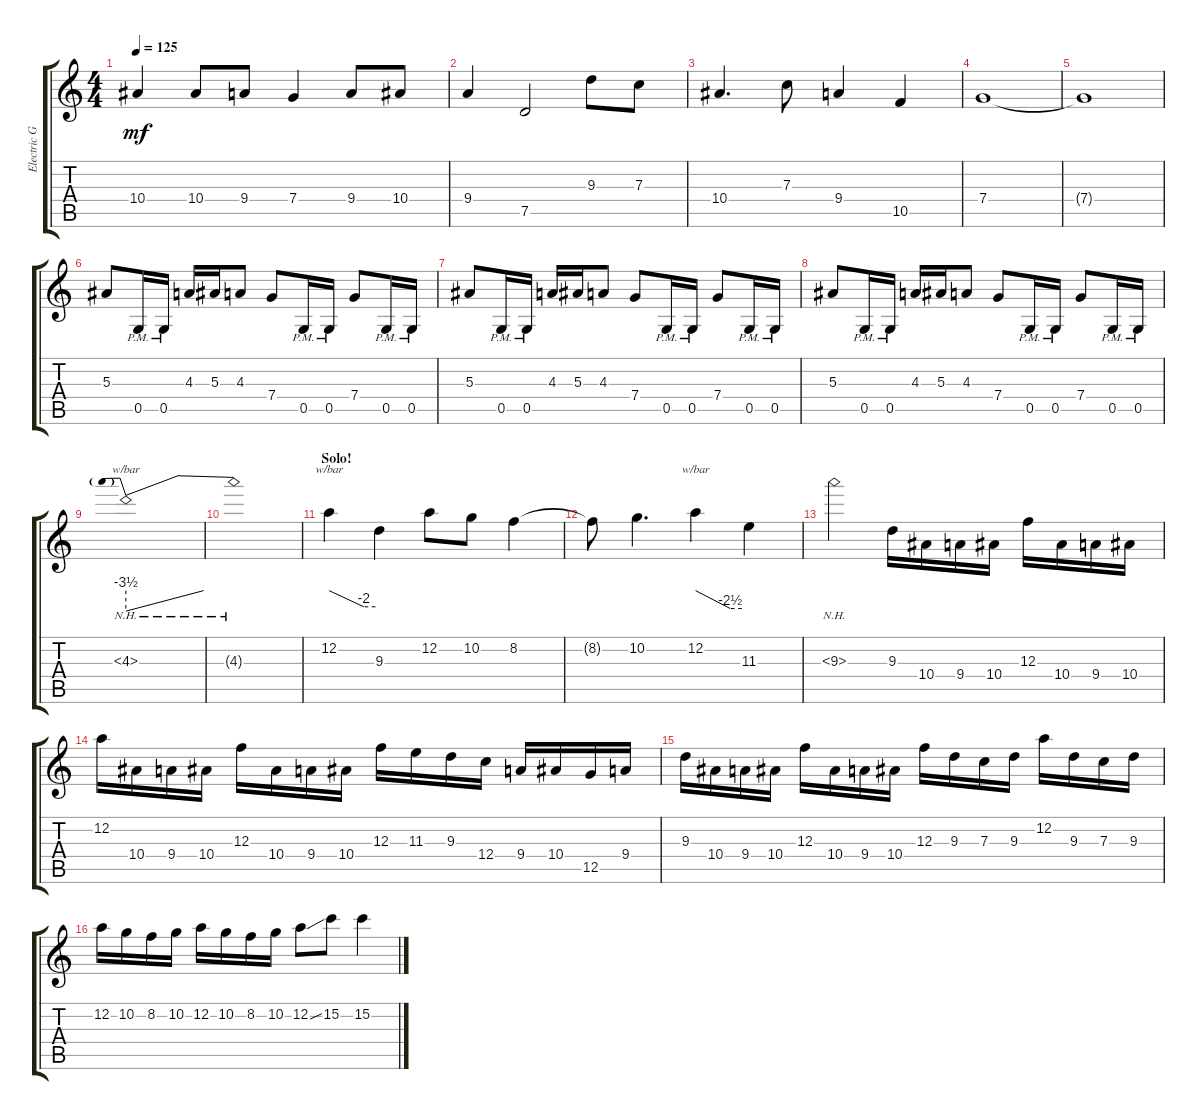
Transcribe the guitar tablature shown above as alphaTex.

\track ("Electric Guitar" "Electric G") {instrument distortionguitar}
\staff {score tabs}
\tuning (D4 A3 F3 C3 G2 D2) {hide}
\ts (4 4)
\tempo 125
\clef g2
\ks c
10.4.4{dy mf} 10.4.8 9.4.8 7.4.4 9.4.8 10.4.8 |
9.4.4 7.5.2 9.3.8 7.3.8 |
10.4.4{d} 7.3.8 9.4.4 10.5.4 |
7.4.1 |
7.4{t}.1 |
5.3.8 0.5{pm}.16 0.5{pm}.16 4.3.16 5.3.16 4.3.8 7.4.8 0.5{pm}.16 0.5{pm}.16 7.4.8 0.5{pm}.16 0.5{pm}.16 |
5.3.8 0.5{pm}.16 0.5{pm}.16 4.3.16 5.3.16 4.3.8 7.4.8 0.5{pm}.16 0.5{pm}.16 7.4.8 0.5{pm}.16 0.5{pm}.16 |
5.3.8 0.5{pm}.16 0.5{pm}.16 4.3.16 5.3.16 4.3.8 7.4.8 0.5{pm}.16 0.5{pm}.16 7.4.8 0.5{pm}.16 0.5{pm}.16 |
4.3{nh}.1{tbe (predivedive default 0 -14 60 0)} |
4.3{nh t}.1 |
\section ("" "Solo!")
12.2.4{tbe (custom default 0 0 45 -8 60 -8)} 9.3.4 12.2.8 10.2.8 8.2.4 |
8.2{t}.8 10.2.4{d} 12.2.4{tbe (custom default 0 0 45 -10 60 -10)} 11.3.4 |
9.3{nh}.2 9.3.16 10.4.16 9.4.16 10.4.16 12.3.16 10.4.16 9.4.16 10.4.16 |
12.2.16 10.4.16 9.4.16 10.4.16 12.3.16 10.4.16 9.4.16 10.4.16 12.3.16 11.3.16 9.3.16 12.4.16 9.4.16 10.4.16 12.5.16 9.4.16 |
9.3.16 10.4.16 9.4.16 10.4.16 12.3.16 10.4.16 9.4.16 10.4.16 12.3.16 9.3.16 7.3.16 9.3.16 12.2.16 9.3.16 7.3.16 9.3.16 |
12.2.16 10.2.16 8.2.16 10.2.16 12.2.16 10.2.16 8.2.16 10.2.16 12.2{ss}.8 15.2.8 15.2.4
